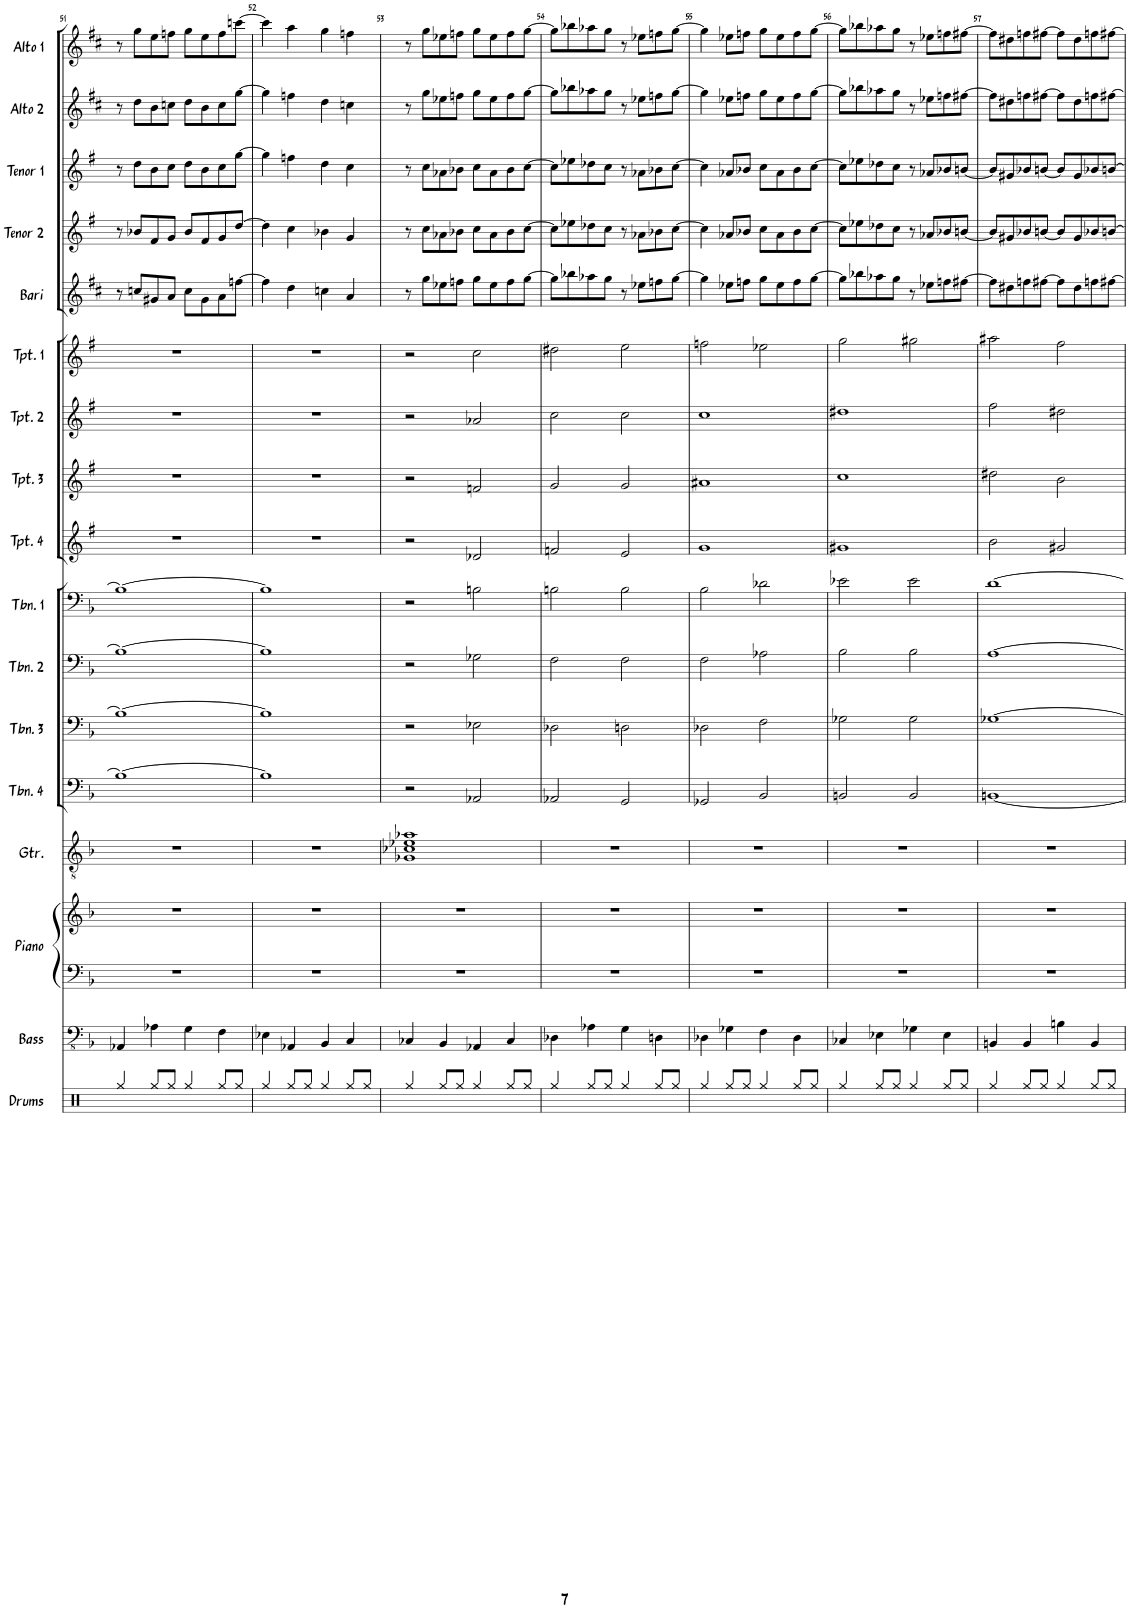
**kern	**kern	**kern	**kern	**kern	**kern	**kern	**kern	**kern	**kern	**kern	**kern	**kern	**kern	**kern	**kern	**kern	**kern
*part17	*part16	*part15	*part15	*part14	*part13	*part12	*part11	*part10	*part9	*part8	*part7	*part6	*part5	*part4	*part3	*part2	*part1
*staff18	*staff17	*staff16	*staff15	*staff14	*staff13	*staff12	*staff11	*staff10	*staff9	*staff8	*staff7	*staff6	*staff5	*staff4	*staff3	*staff2	*staff1
*I"Drums	*I"Bass	*I"Piano	*	*I"Guitar	*I"Trombone 4	*I"Trombone 3	*I"Trombone 2	*I"Trombone 1	*I"Trumpet 4	*I"Trumpet 3	*I"Trumpet 2	*I"Trumpet 1	*I"Baritone Sax	*I"Tenor Sax 2	*I"Tenor Sax 1	*I"Alto Sax 2	*I"Alto Sax 1
*I'Drums	*I'Bass	*I'Piano	*	*I'Gtr.	*I'Tbn. 4	*I'Tbn. 3	*I'Tbn. 2	*I'Tbn. 1	*I'Tpt. 4	*I'Tpt. 3	*I'Tpt. 2	*I'Tpt. 1	*I'Bari	*I'Tenor 2	*I'Tenor 1	*I'Alto 2	*I'Alto 1
!!LO:PB:g=z
*clefX	*clefFv4	*clefF4	*clefG2	*clefGv2	*clefF4	*clefF4	*clefF4	*clefF4	*clefG2	*clefG2	*clefG2	*clefG2	*clefG2	*clefG2	*clefG2	*clefG2	*clefG2
*	*	*	*	*	*	*	*	*	*Trd1c2	*Trd1c2	*Trd1c2	*Trd1c2	*Trd12c21	*Trd8c14	*Trd8c14	*Trd5c9	*Trd5c9
*k[]	*k[b-]	*k[b-]	*k[b-]	*k[b-]	*k[b-]	*k[b-]	*k[b-]	*k[b-]	*k[f#]	*k[f#]	*k[f#]	*k[f#]	*k[f#c#]	*k[f#]	*k[f#]	*k[f#c#]	*k[f#c#]
*M4/4	*M4/4	*M4/4	*M4/4	*M4/4	*M4/4	*M4/4	*M4/4	*M4/4	*M4/4	*M4/4	*M4/4	*M4/4	*M4/4	*M4/4	*M4/4	*M4/4	*M4/4
=51	=51	=51	=51	=51	=51	=51	=51	=51	=51	=51	=51	=51	=51	=51	=51	=51	=51
4Rgg/	4AAA-X/	1r	1r	1r	1B-_	1B-_	1B-_	1B-_	1r	1r	1r	1r	8r	8r	8r	8r	8r
.	.	.	.	.	.	.	.	.	.	.	.	.	8ccn/L	8b-X/L	8dd\L	8dd\L	8gg\L
8Rgg/L	4AA-X\	.	.	.	.	.	.	.	.	.	.	.	8g#X/	8f#/	8b\	8b\	8ee\
8Rgg/J	.	.	.	.	.	.	.	.	.	.	.	.	8a/J	8g/J	8cc\J	8ccn\J	8ffn\J
4Rgg/	4GG\	.	.	.	.	.	.	.	.	.	.	.	8cc\L	8b-/L	8dd\L	8dd\L	8gg\L
.	.	.	.	.	.	.	.	.	.	.	.	.	8g#\	8f#/	8b\	8b\	8ee\
8Rgg/L	4FF\	.	.	.	.	.	.	.	.	.	.	.	8a\	8g/	8cc\	8cc\	8ff\
8Rgg/J	.	.	.	.	.	.	.	.	.	.	.	.	[8ffn\J	[8dd/J	[8gg\J	[8gg\J	[8cccn\J
=52	=52	=52	=52	=52	=52	=52	=52	=52	=52	=52	=52	=52	=52	=52	=52	=52	=52
4Rgg/	4EE-X\	1r	1r	1r	1B-]	1B-]	1B-]	1B-]	1r	1r	1r	1r	4ff\]	4dd\]	4gg\]	4gg\]	4ccc\]
8Rgg/L	4AAA-X/	.	.	.	.	.	.	.	.	.	.	.	4dd\	4cc\	4ffn\	4ffn\	4aa\
8Rgg/J	.	.	.	.	.	.	.	.	.	.	.	.	.	.	.	.	.
4Rgg/	4BBB-/	.	.	.	.	.	.	.	.	.	.	.	4ccn\	4b-X\	4dd\	4dd\	4gg\
8Rgg/L	4CC/	.	.	.	.	.	.	.	.	.	.	.	4a/	4g/	4cc\	4ccn\	4ffn\
8Rgg/J	.	.	.	.	.	.	.	.	.	.	.	.	.	.	.	.	.
=53	=53	=53	=53	=53	=53	=53	=53	=53	=53	=53	=53	=53	=53	=53	=53	=53	=53
4Rgg/	4CC-X/	1r	1r	1G-X 1c-X 1e-X 1a-X	2r	2r	2r	2r	2r	2r	2r	2r	8r	8r	8r	8r	8r
.	.	.	.	.	.	.	.	.	.	.	.	.	8gg\L	8cc\L	8cc\L	8gg\L	8gg\L
8Rgg/L	4BBB-/	.	.	.	.	.	.	.	.	.	.	.	8ee-X\	8a-X\	8a-X\	8ee-X\	8ee-X\
8Rgg/J	.	.	.	.	.	.	.	.	.	.	.	.	8ffn\J	8b-X\J	8b-X\J	8ffn\J	8ffn\J
4Rgg/	4AAA-X/	.	.	.	2AA-X/	2E-X\	2G-X\	2Bn\	2d-X/	2fn/	2a-X/	2cc\	8gg\L	8cc\L	8cc\L	8gg\L	8gg\L
.	.	.	.	.	.	.	.	.	.	.	.	.	8ee-\	8a-\	8a-\	8ee-\	8ee-\
8Rgg/L	4CC-/	.	.	.	.	.	.	.	.	.	.	.	8ff\	8b-\	8b-\	8ff\	8ff\
8Rgg/J	.	.	.	.	.	.	.	.	.	.	.	.	[8gg\J	[8cc\J	[8cc\J	[8gg\J	[8gg\J
=54	=54	=54	=54	=54	=54	=54	=54	=54	=54	=54	=54	=54	=54	=54	=54	=54	=54
4Rgg/	4DD-X\	1r	1r	1r	2AA-X/	2D-X\	2F\	2Bn\	2fn/	2g/	2cc\	2dd#X\	8gg\L]	8cc\L]	8cc\L]	8gg\L]	8gg\L]
.	.	.	.	.	.	.	.	.	.	.	.	.	8bb-X\	8ee-X\	8ee-X\	8bb-X\	8bb-X\
8Rgg/L	4AA-X\	.	.	.	.	.	.	.	.	.	.	.	8aa-X\	8dd-X\	8dd-X\	8aa-X\	8aa-X\
8Rgg/J	.	.	.	.	.	.	.	.	.	.	.	.	8gg\J	8cc\J	8cc\J	8gg\J	8gg\J
4Rgg/	4GG\	.	.	.	2GG/	2Dn\	2F\	2B\	2e/	2g/	2cc\	2ee\	8r	8r	8r	8r	8r
.	.	.	.	.	.	.	.	.	.	.	.	.	8ee-X\L	8a-X\L	8a-X\L	8ee-X\L	8ee-X\L
8Rgg/L	4DDn\	.	.	.	.	.	.	.	.	.	.	.	8ffn\	8b-X\	8b-X\	8ffn\	8ffn\
8Rgg/J	.	.	.	.	.	.	.	.	.	.	.	.	[8gg\J	[8cc\J	[8cc\J	[8gg\J	[8gg\J
=55	=55	=55	=55	=55	=55	=55	=55	=55	=55	=55	=55	=55	=55	=55	=55	=55	=55
4Rgg/	4DD-X\	1r	1r	1r	2GG-X/	2D-X\	2F\	2B-\	1g	1a#X	1cc	2ffn\	4gg\]	4cc\]	4cc\]	4gg\]	4gg\]
8Rgg/L	4GG-X\	.	.	.	.	.	.	.	.	.	.	.	8ee-X\L	8a-X/L	8a-X/L	8ee-X\L	8ee-X\L
8Rgg/J	.	.	.	.	.	.	.	.	.	.	.	.	8ffn\J	8b-X/J	8b-X/J	8ffn\J	8ffn\J
4Rgg/	4FF\	.	.	.	2BB-/	2F\	2A-X\	2d-X\	.	.	.	2ee-X\	8gg\L	8cc\L	8cc\L	8gg\L	8gg\L
.	.	.	.	.	.	.	.	.	.	.	.	.	8ee-\	8a-\	8a-\	8ee-\	8ee-\
8Rgg/L	4DD-\	.	.	.	.	.	.	.	.	.	.	.	8ff\	8b-\	8b-\	8ff\	8ff\
8Rgg/J	.	.	.	.	.	.	.	.	.	.	.	.	[8gg\J	[8cc\J	[8cc\J	[8gg\J	[8gg\J
=56	=56	=56	=56	=56	=56	=56	=56	=56	=56	=56	=56	=56	=56	=56	=56	=56	=56
4Rgg/	4CC-X/	1r	1r	1r	2BBn/	2G-X\	2B-\	2e-X\	1g#X	1cc	1dd#X	2gg\	8gg\L]	8cc\L]	8cc\L]	8gg\L]	8gg\L]
.	.	.	.	.	.	.	.	.	.	.	.	.	8bb-X\	8ee-X\	8ee-X\	8bb-X\	8bb-X\
8Rgg/L	4EE-X\	.	.	.	.	.	.	.	.	.	.	.	8aa-X\	8dd-X\	8dd-X\	8aa-X\	8aa-X\
8Rgg/J	.	.	.	.	.	.	.	.	.	.	.	.	8gg\J	8cc\J	8cc\J	8gg\J	8gg\J
4Rgg/	4GG-X\	.	.	.	2BB/	2G-\	2B-\	2e-\	.	.	.	2gg#X\	8r	8r	8r	8r	8r
.	.	.	.	.	.	.	.	.	.	.	.	.	8ee-X\L	8a-X/L	8a-X/L	8ee-X\L	8ee-X\L
8Rgg/L	4EE-\	.	.	.	.	.	.	.	.	.	.	.	8ffn\	8b-X/	8b-X/	8ffn\	8ffn\
8Rgg/J	.	.	.	.	.	.	.	.	.	.	.	.	[8ff#X\J	[8bn/J	[8bn/J	[8ff#X\J	[8ff#X\J
=57	=57	=57	=57	=57	=57	=57	=57	=57	=57	=57	=57	=57	=57	=57	=57	=57	=57
4Rgg/	4BBBn/	1r	1r	1r	[1BBn	[1G-X	[1A	[1d	2b\	2dd#X\	2ff#\	2aa#X\	8ff#\L]	8b/L]	8b/L]	8ff#\L]	8ff#\L]
.	.	.	.	.	.	.	.	.	.	.	.	.	8dd#X\	8g#X/	8g#X/	8dd#X\	8dd#X\
8Rgg/L	4BBB/	.	.	.	.	.	.	.	.	.	.	.	8ffn\	8b-X/	8b-X/	8ffn\	8ffn\
8Rgg/J	.	.	.	.	.	.	.	.	.	.	.	.	[8ff#X\J	[8bn/J	[8bn/J	[8ff#X\J	[8ff#X\J
4Rgg/	4BBn\	.	.	.	.	.	.	.	2g#X/	2b\	2dd#X\	2ff#\	8ff#\L]	8b/L]	8b/L]	8ff#\L]	8ff#\L]
.	.	.	.	.	.	.	.	.	.	.	.	.	8dd#\	8g#/	8g#/	8dd#\	8dd#\
8Rgg/L	4BBB/	.	.	.	.	.	.	.	.	.	.	.	8ffn\	8b-X/	8b-X/	8ffn\	8ffn\
8Rgg/J	.	.	.	.	.	.	.	.	.	.	.	.	[8ff#X\J	[8bn/J	[8bn/J	[8ff#X\J	[8ff#X\J
=	=	=	=	=	=	=	=	=	=	=	=	=	=	=	=	=	=
*-	*-	*-	*-	*-	*-	*-	*-	*-	*-	*-	*-	*-	*-	*-	*-	*-	*-
